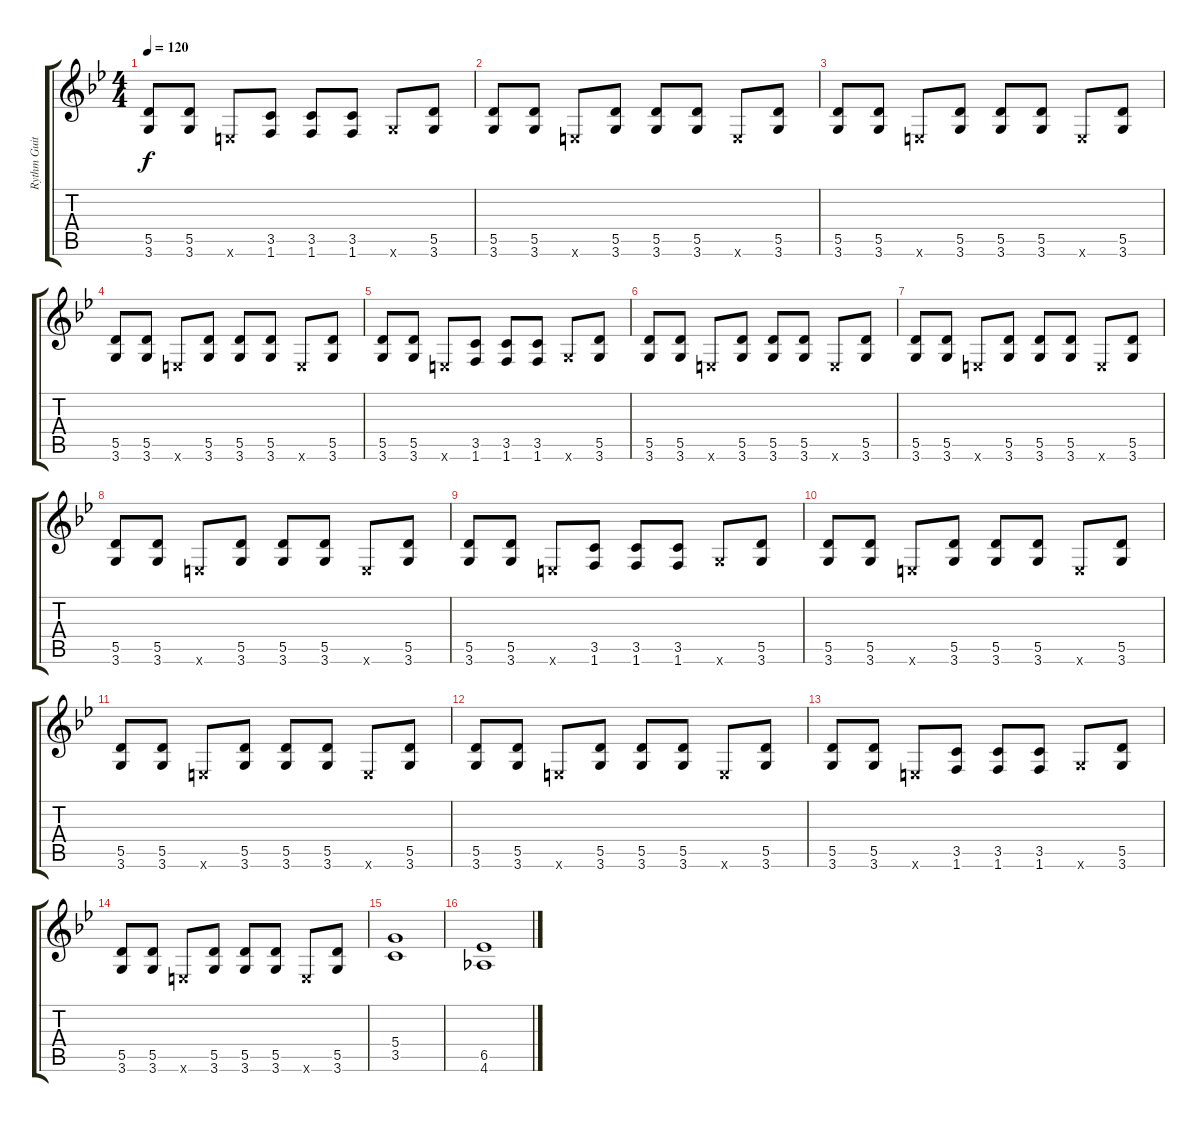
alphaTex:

\track ("Rythm Guitar" "Rythm Guit") {instrument distortionguitar}
\staff {score tabs}
\tuning (E4 B3 G3 D3 A2 E2) {hide}
\ts (4 4)
\tempo 120
\clef g2
\ks bb
(5.5 3.6).8{dy f} (5.5 3.6).8 0.6{x}.8 (3.5 1.6).8 (3.5 1.6).8 (3.5 1.6).8 3.6{x}.8 (5.5 3.6).8 |
(5.5 3.6).8 (5.5 3.6).8 0.6{x}.8 (5.5 3.6).8 (5.5 3.6).8 (5.5 3.6).8 0.6{x}.8 (5.5 3.6).8 |
(5.5 3.6).8 (5.5 3.6).8 0.6{x}.8 (5.5 3.6).8 (5.5 3.6).8 (5.5 3.6).8 0.6{x}.8 (5.5 3.6).8 |
(5.5 3.6).8 (5.5 3.6).8 0.6{x}.8 (5.5 3.6).8 (5.5 3.6).8 (5.5 3.6).8 0.6{x}.8 (5.5 3.6).8 |
(5.5 3.6).8 (5.5 3.6).8 0.6{x}.8 (3.5 1.6).8 (3.5 1.6).8 (3.5 1.6).8 3.6{x}.8 (5.5 3.6).8 |
(5.5 3.6).8 (5.5 3.6).8 0.6{x}.8 (5.5 3.6).8 (5.5 3.6).8 (5.5 3.6).8 0.6{x}.8 (5.5 3.6).8 |
(5.5 3.6).8 (5.5 3.6).8 0.6{x}.8 (5.5 3.6).8 (5.5 3.6).8 (5.5 3.6).8 0.6{x}.8 (5.5 3.6).8 |
(5.5 3.6).8 (5.5 3.6).8 0.6{x}.8 (5.5 3.6).8 (5.5 3.6).8 (5.5 3.6).8 0.6{x}.8 (5.5 3.6).8 |
(5.5 3.6).8 (5.5 3.6).8 0.6{x}.8 (3.5 1.6).8 (3.5 1.6).8 (3.5 1.6).8 3.6{x}.8 (5.5 3.6).8 |
(5.5 3.6).8 (5.5 3.6).8 0.6{x}.8 (5.5 3.6).8 (5.5 3.6).8 (5.5 3.6).8 0.6{x}.8 (5.5 3.6).8 |
(5.5 3.6).8 (5.5 3.6).8 0.6{x}.8 (5.5 3.6).8 (5.5 3.6).8 (5.5 3.6).8 0.6{x}.8 (5.5 3.6).8 |
(5.5 3.6).8 (5.5 3.6).8 0.6{x}.8 (5.5 3.6).8 (5.5 3.6).8 (5.5 3.6).8 0.6{x}.8 (5.5 3.6).8 |
(5.5 3.6).8 (5.5 3.6).8 0.6{x}.8 (3.5 1.6).8 (3.5 1.6).8 (3.5 1.6).8 3.6{x}.8 (5.5 3.6).8 |
(5.5 3.6).8 (5.5 3.6).8 0.6{x}.8 (5.5 3.6).8 (5.5 3.6).8 (5.5 3.6).8 0.6{x}.8 (5.5 3.6).8 |
(5.4 3.5).1 |
(6.5 4.6).1
